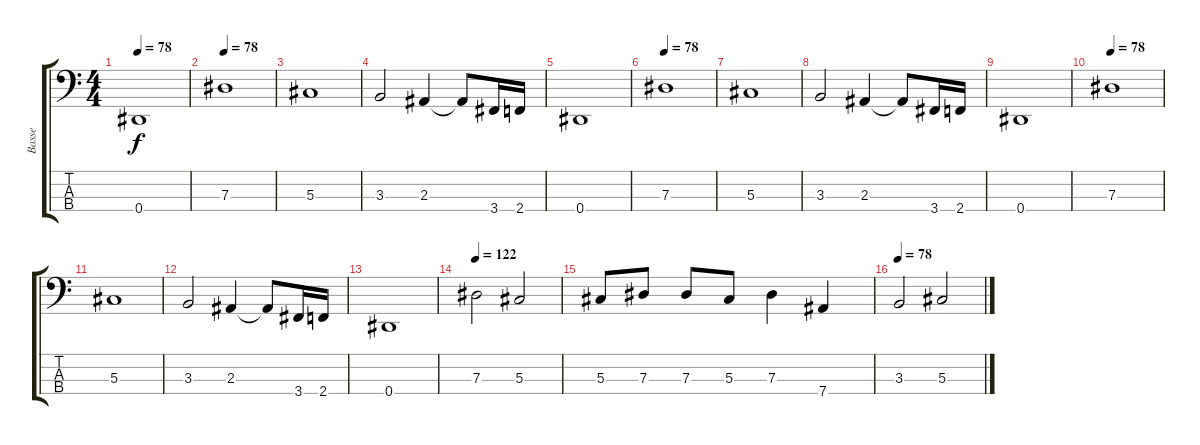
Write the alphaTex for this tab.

\track ("Basse" "Basse") {instrument electricbassfinger}
\staff {score tabs}
\tuning (Gb2 Db2 Ab1 Eb1) {hide}
\ts (4 4)
\tempo 78
\clef f4
\ks c
0.4.1{dy f} |
\tempo 78
7.3.1 |
5.3.1 |
3.3.2 2.3.4 2.3{t}.8 3.4.16 2.4.16 |
0.4.1 |
\tempo 78
7.3.1 |
5.3.1 |
3.3.2 2.3.4 2.3{t}.8 3.4.16 2.4.16 |
0.4.1 |
\tempo 78
7.3.1 |
5.3.1 |
3.3.2 2.3.4 2.3{t}.8 3.4.16 2.4.16 |
0.4.1 |
\tempo 122
7.3.2 5.3.2 |
5.3.8 7.3.8 7.3.8 5.3.8 7.3.4 7.4.4 |
\tempo 78
3.3.2 5.3.2
